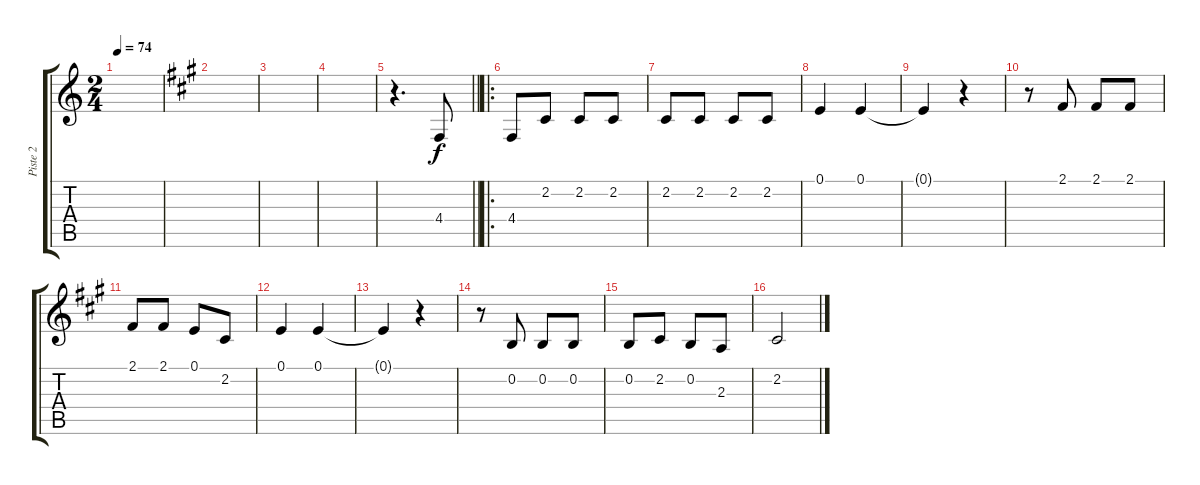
\track ("Piste 2" "Piste 2") {instrument flute}
\staff {score tabs}
\tuning (E4 B3 G3 D3 A2 E2) {hide}
\ts (2 4)
\tempo 74
\clef g2
\ks c
|
\ks f#minor
|
|
|
\barLineRight lightlight
r.4{d} 4.4.8 |
\ro
4.4.8 2.2.8 2.2.8 2.2.8 |
2.2.8 2.2.8 2.2.8 2.2.8 |
0.1.4 0.1.4 |
0.1{t}.4 r.4 |
r.8 2.1.8 2.1.8 2.1.8 |
2.1.8 2.1.8 0.1.8 2.2.8 |
0.1.4 0.1.4 |
0.1{t}.4 r.4 |
r.8 0.2.8 0.2.8 0.2.8 |
0.2.8 2.2.8 0.2.8 2.3.8 |
2.2.2
